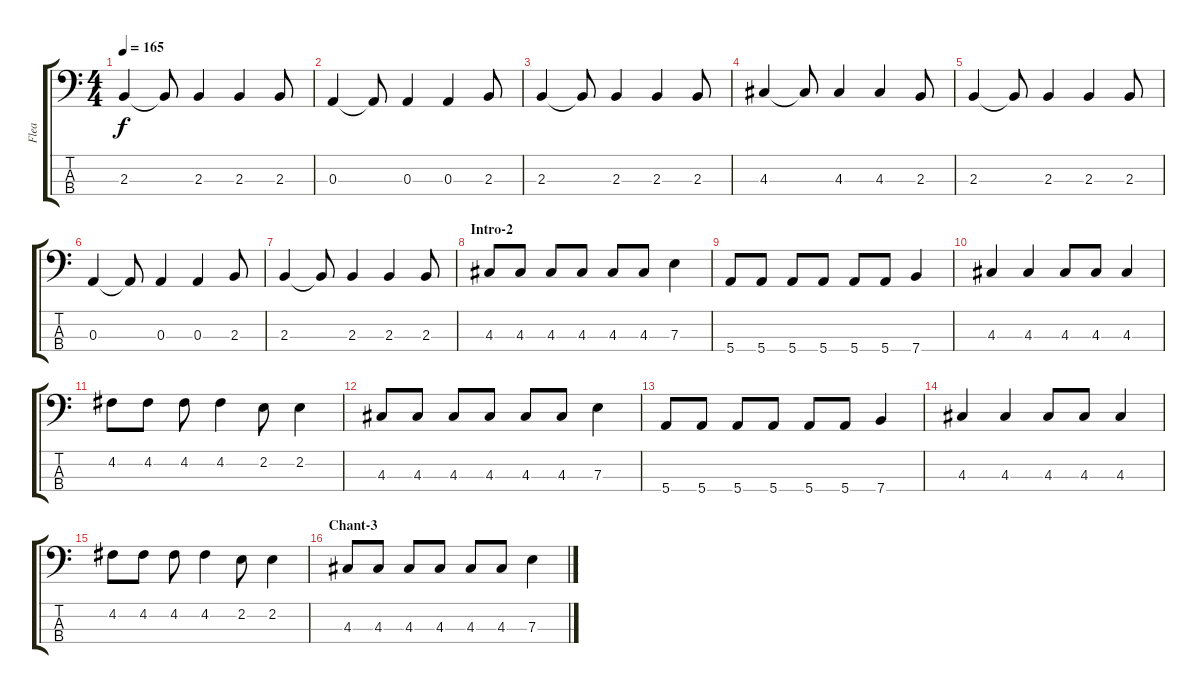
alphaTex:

\track ("Flea" "Flea") {instrument electricbassfinger}
\staff {score tabs}
\tuning (G2 D2 A1 E1) {hide}
\ts (4 4)
\tempo 165
\clef f4
\ks c
2.3.4{dy f} 2.3{t}.8 2.3.4 2.3.4 2.3.8 |
0.3.4 0.3{t}.8 0.3.4 0.3.4 2.3.8 |
2.3.4 2.3{t}.8 2.3.4 2.3.4 2.3.8 |
4.3.4 4.3{t}.8 4.3.4 4.3.4 2.3.8 |
2.3.4 2.3{t}.8 2.3.4 2.3.4 2.3.8 |
0.3.4 0.3{t}.8 0.3.4 0.3.4 2.3.8 |
2.3.4 2.3{t}.8 2.3.4 2.3.4 2.3.8 |
\section ("" "Intro-2")
4.3.8 4.3.8 4.3.8 4.3.8 4.3.8 4.3.8 7.3.4 |
5.4.8 5.4.8 5.4.8 5.4.8 5.4.8 5.4.8 7.4.4 |
4.3.4 4.3.4 4.3.8 4.3.8 4.3.4 |
4.2.8 4.2.8 4.2.8 4.2.4 2.2.8 2.2.4 |
4.3.8 4.3.8 4.3.8 4.3.8 4.3.8 4.3.8 7.3.4 |
5.4.8 5.4.8 5.4.8 5.4.8 5.4.8 5.4.8 7.4.4 |
4.3.4 4.3.4 4.3.8 4.3.8 4.3.4 |
4.2.8 4.2.8 4.2.8 4.2.4 2.2.8 2.2.4 |
\section ("" "Chant-3")
4.3.8 4.3.8 4.3.8 4.3.8 4.3.8 4.3.8 7.3.4
